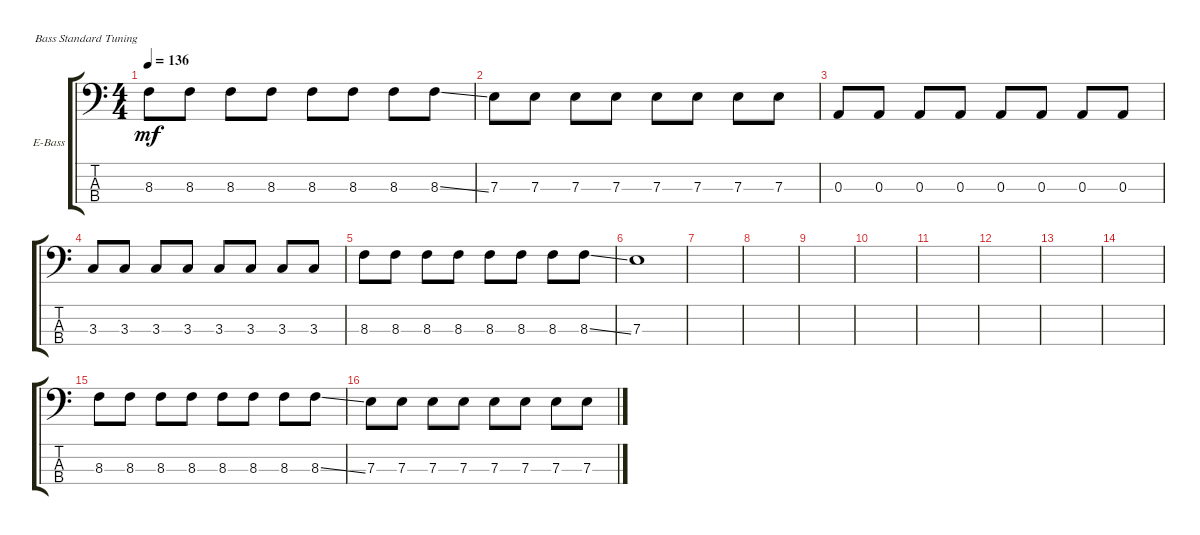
\defaultSystemsLayout 4
\bracketExtendMode groupsimilarinstruments
\firstSystemTrackNameOrientation horizontal
\otherSystemsTrackNameOrientation horizontal
\track ("Лена" "E-Bass") {instrument electricbassfinger}
\staff {score tabs}
\tuning (G2 D2 A1 E1)
\ts (4 4)
\tempo 136
\clef f4
\ks c
8.3.8{dy mf} 8.3.8 8.3.8 8.3.8 8.3.8 8.3.8 8.3.8 8.3{ss}.8 |
7.3.8 7.3.8 7.3.8 7.3.8 7.3.8 7.3.8 7.3.8 7.3.8 |
0.3.8 0.3.8 0.3.8 0.3.8 0.3.8 0.3.8 0.3.8 0.3.8 |
3.3.8 3.3.8 3.3.8 3.3.8 3.3.8 3.3.8 3.3.8 3.3.8 |
8.3.8 8.3.8 8.3.8 8.3.8 8.3.8 8.3.8 8.3.8 8.3{ss}.8 |
7.3.1 |
|
|
|
|
|
|
|
|
8.3.8 8.3.8 8.3.8 8.3.8 8.3.8 8.3.8 8.3.8 8.3{ss}.8 |
7.3.8 7.3.8 7.3.8 7.3.8 7.3.8 7.3.8 7.3.8 7.3.8
